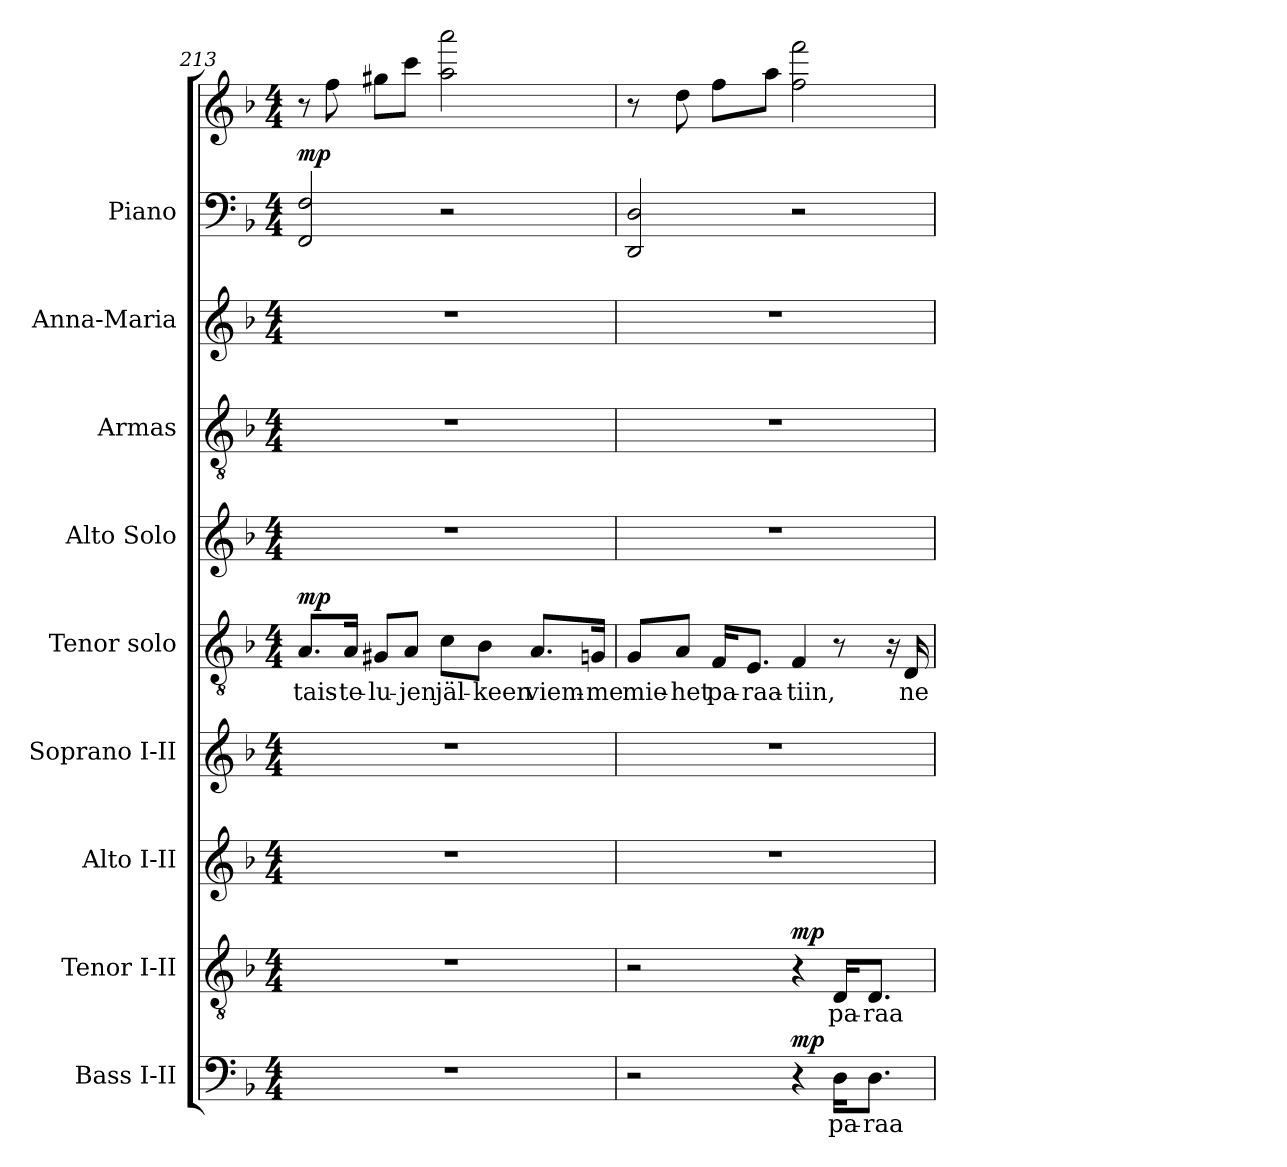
**kern	**text	**dynam	**kern	**text	**dynam	**kern	**kern	**kern	**text	**dynam	**kern	**kern	**kern	**kern	**kern	**dynam
*part9	*part9	*part9	*part8	*part8	*part8	*part7	*part6	*part5	*part5	*part5	*part4	*part3	*part2	*part1	*part1	*part1
*staff10	*staff10	*staff10	*staff9	*staff9	*staff9	*staff8	*staff7	*staff6	*staff6	*staff6	*staff5	*staff4	*staff3	*staff2	*staff1	*staff1/2
*I"Bass I-II	*	*	*I"Tenor I-II	*	*	*I"Alto I-II	*I"Soprano I-II	*I"Tenor solo	*	*	*I"Alto Solo	*I"Armas	*I"Anna-Maria	*I"Piano	*	*
*I'B.	*	*	*I'T.	*	*	*I'A.	*I'S.	*I'T. Solo	*	*	*I'A. Solo	*I'Armas	*I'A-M	*I'Pno.	*	*
!!LO:PB:g=z
*clefF4	*	*	*clefGv2	*	*	*clefG2	*clefG2	*clefGv2	*	*	*clefG2	*clefGv2	*clefG2	*clefF4	*clefG2	*
*	*	*	*ITrd7c12	*	*	*	*	*ITrd7c12	*	*	*	*ITrd7c12	*	*	*	*
*k[b-]	*	*	*k[b-]	*	*	*k[b-]	*k[b-]	*k[b-]	*	*	*k[b-]	*k[b-]	*k[b-]	*k[b-]	*k[b-]	*
*F:	*	*	*F:	*	*	*F:	*F:	*F:	*	*	*F:	*F:	*F:	*F:	*F:	*
*M4/4	*	*	*M4/4	*	*	*M4/4	*M4/4	*M4/4	*	*	*M4/4	*M4/4	*M4/4	*M4/4	*M4/4	*
*MM92	*	*	*MM92	*	*	*MM92	*MM92	*MM92	*	*	*MM92	*MM92	*MM92	*MM92	*MM92	*
=213	=213	=213	=213	=213	=213	=213	=213	=213	=213	=213	=213	=213	=213	=213	=213	=213
!	!	!	!	!	!	!	!	!	!LO:LY:b:color=#000000	!	!	!	!	!	!	!
1r	.	.	1r	.	.	1r	1r	8.AAi/L	tais-	mp	1r	1r	1r	2FFi/ 2Fi	8r	mp
.	.	.	.	.	.	.	.	.	.	.	.	.	.	.	8ffi\	.
!	!	!	!	!	!	!	!	!	!LO:LY:b:color=#000000	!	!	!	!	!	!	!
.	.	.	.	.	.	.	.	16AAi/Jk	-te-	.	.	.	.	.	.	.
!	!	!	!	!	!	!	!	!	!LO:LY:b:color=#000000	!	!	!	!	!	!	!
.	.	.	.	.	.	.	.	8GG#Xi/L	-lu-	.	.	.	.	.	8gg#Xi\L	.
!	!	!	!	!	!	!	!	!	!LO:LY:b:color=#000000	!	!	!	!	!	!	!
.	.	.	.	.	.	.	.	8AAi/J	-jen	.	.	.	.	.	8ccci\J	.
!	!	!	!	!	!	!	!	!	!LO:LY:b:color=#000000	!	!	!	!	!	!	!
.	.	.	.	.	.	.	.	8Ci\L	jäl-	.	.	.	.	2r	2aai\ 2aaai	.
!	!	!	!	!	!	!	!	!	!LO:LY:b:color=#000000	!	!	!	!	!	!	!
.	.	.	.	.	.	.	.	8BB-i\J	-keen	.	.	.	.	.	.	.
!	!	!	!	!	!	!	!	!	!LO:LY:b:color=#000000	!	!	!	!	!	!	!
.	.	.	.	.	.	.	.	8.AAi/L	viem-	.	.	.	.	.	.	.
!	!	!	!	!	!	!	!	!	!LO:LY:b:color=#000000	!	!	!	!	!	!	!
.	.	.	.	.	.	.	.	16GGni/Jk	-me	.	.	.	.	.	.	.
=214	=214	=214	=214	=214	=214	=214	=214	=214	=214	=214	=214	=214	=214	=214	=214	=214
!	!	!	!	!	!	!	!	!	!LO:LY:b:color=#000000	!	!	!	!	!	!	!
2r	.	.	2r	.	.	1r	1r	8GGi/L	mie-	.	1r	1r	1r	2DDi/ 2Di	8r	.
!	!	!	!	!	!	!	!	!	!LO:LY:b:color=#000000	!	!	!	!	!	!	!
.	.	.	.	.	.	.	.	8AAi/J	-het	.	.	.	.	.	8ddi\	.
!	!	!	!	!	!	!	!	!	!LO:LY:b:color=#000000	!	!	!	!	!	!	!
.	.	.	.	.	.	.	.	16FFi/KL	pa-	.	.	.	.	.	8ffi\L	.
!	!	!	!	!	!	!	!	!	!LO:LY:b:color=#000000	!	!	!	!	!	!	!
.	.	.	.	.	.	.	.	8.EEi/J	-raa-	.	.	.	.	.	.	.
.	.	.	.	.	.	.	.	.	.	.	.	.	.	.	8aai\J	.
!	!	!	!	!	!	!	!	!	!LO:LY:b:color=#000000	!	!	!	!	!	!	!
4r	.	mp	4r	.	mp	.	.	4FFi/	-tiin,	.	.	.	.	2r	2ffi\ 2fffi	.
!	!LO:LY:b:color=#000000	!	!	!	!	!	!	!	!	!	!	!	!	!	!	!
!	!	!	!	!LO:LY:b:color=#000000	!	!	!	!	!	!	!	!	!	!	!	!
16Di\KL	pa-	.	16DDi/KL	pa-	.	.	.	8r	.	.	.	.	.	.	.	.
!	!LO:LY:b:color=#000000	!	!	!	!	!	!	!	!	!	!	!	!	!	!	!
!	!	!	!	!LO:LY:b:color=#000000	!	!	!	!	!	!	!	!	!	!	!	!
8.Di\J	-raa-	.	8.DDi/J	-raa-	.	.	.	.	.	.	.	.	.	.	.	.
.	.	.	.	.	.	.	.	16r	.	.	.	.	.	.	.	.
!	!	!	!	!	!	!	!	!	!LO:LY:b:color=#000000	!	!	!	!	!	!	!
.	.	.	.	.	.	.	.	16DDi/	ne	.	.	.	.	.	.	.
=	=	=	=	=	=	=	=	=	=	=	=	=	=	=	=	=
*-	*-	*-	*-	*-	*-	*-	*-	*-	*-	*-	*-	*-	*-	*-	*-	*-
